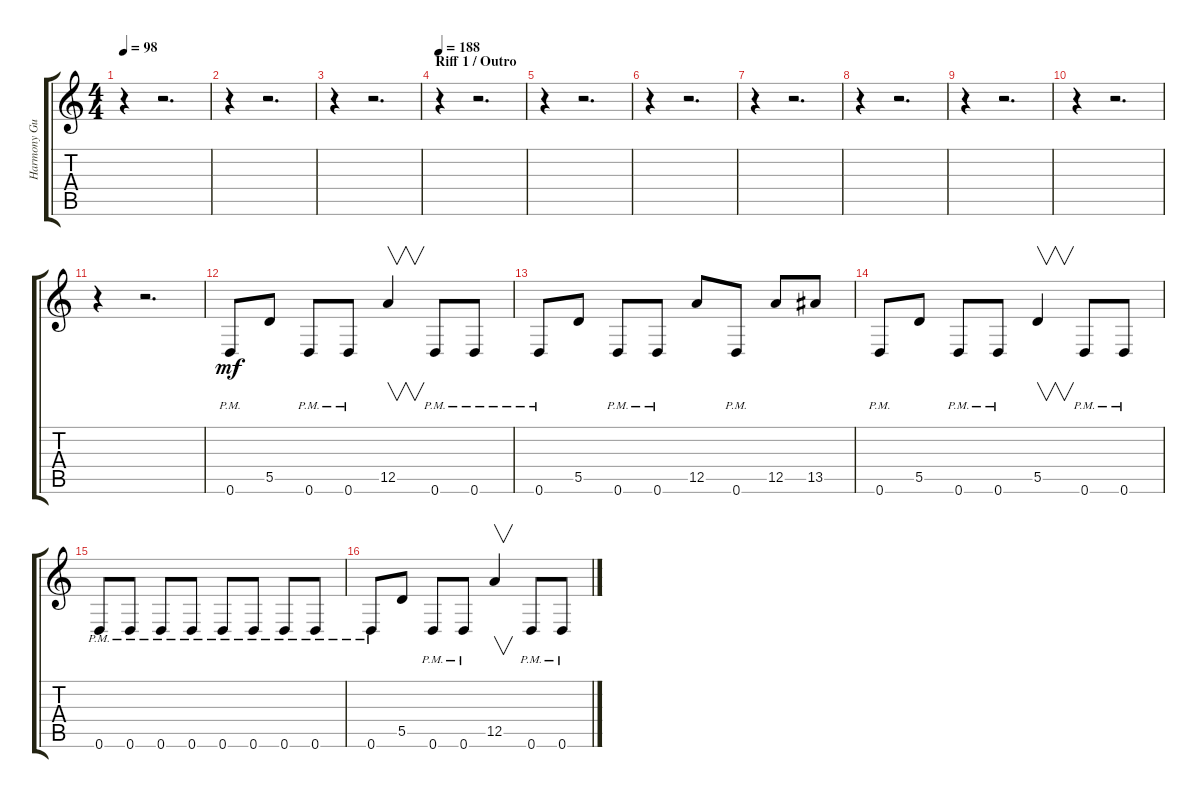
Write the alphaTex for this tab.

\track ("Harmony Guitar" "Harmony Gu") {instrument distortionguitar}
\staff {score tabs}
\tuning (E4 B3 G3 D3 A2 D2) {hide}
\ts (4 4)
\tempo 98
\clef g2
\ks c
r.4{dy mf} r.2{d} |
r.4 r.2{d} |
r.4 r.2{d} |
\section ("" "Riff 1 / Outro")
\tempo 188
r.4 r.2{d} |
r.4 r.2{d} |
r.4 r.2{d} |
r.4 r.2{d} |
r.4 r.2{d} |
r.4 r.2{d} |
r.4 r.2{d} |
r.4 r.2{d} |
0.6{pm}.8 5.5.8 0.6{pm}.8 0.6{pm}.8 12.5.4{v} 0.6{pm}.8 0.6{pm}.8 |
0.6{pm}.8 5.5.8 0.6{pm}.8 0.6{pm}.8 12.5.8 0.6{pm}.8 12.5.8 13.5.8 |
0.6{pm}.8 5.5.8 0.6{pm}.8 0.6{pm}.8 5.5.4{v} 0.6{pm}.8 0.6{pm}.8 |
0.6{pm}.8 0.6{pm}.8 0.6{pm}.8 0.6{pm}.8 0.6{pm}.8 0.6{pm}.8 0.6{pm}.8 0.6{pm}.8 |
0.6{pm}.8 5.5.8 0.6{pm}.8 0.6{pm}.8 12.5.4{v} 0.6{pm}.8 0.6{pm}.8
